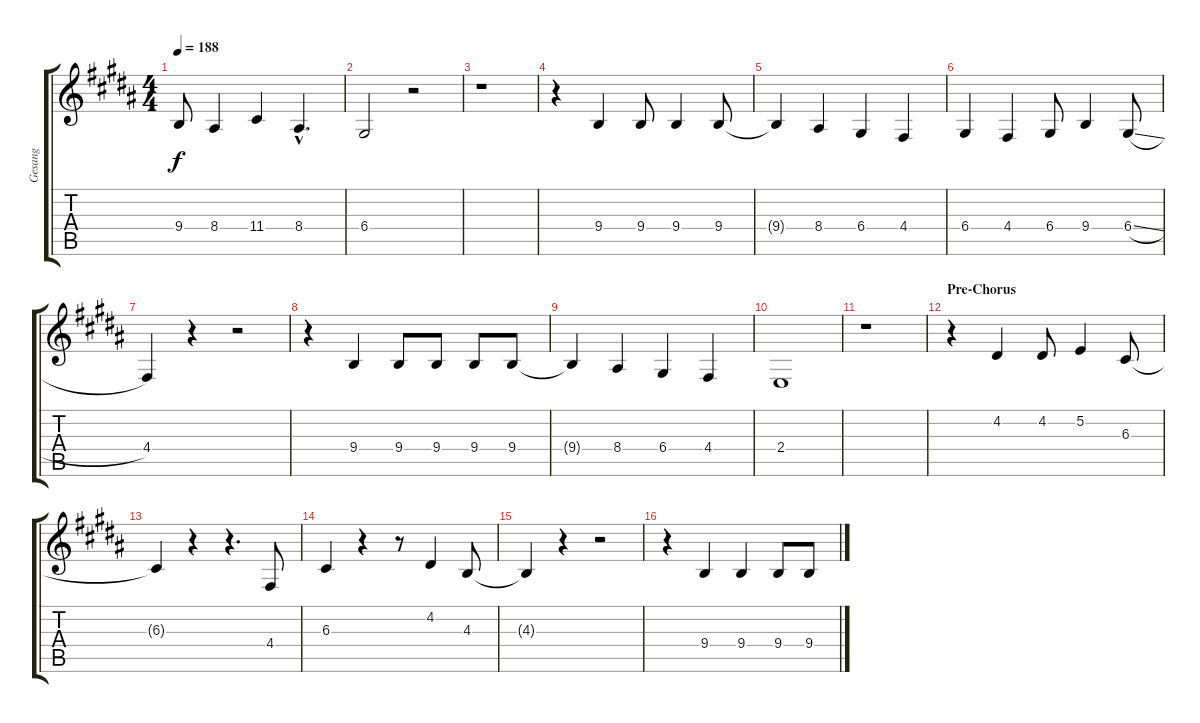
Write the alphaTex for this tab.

\track ("Gesang" "Gesang") {instrument tenorsax}
\staff {score tabs}
\tuning (E4 B3 G3 D3 A2 E2) {hide}
\ts (4 4)
\tempo 188
\clef g2
\ks b
9.4{t}.8{dy f} 8.4.4 11.4.4 8.4{hac}.4{d} |
6.4.2 r.2 |
r.1 |
r.4 9.4.4 9.4.8 9.4.4 9.4.8 |
9.4{t}.4 8.4.4 6.4.4 4.4.4 |
6.4.4 4.4.4 6.4.8 9.4.4 6.4{sl}.8 |
4.4.4 r.4 r.2 |
r.4 9.4.4 9.4.8 9.4.8 9.4.8 9.4.8 |
9.4{t}.4 8.4.4 6.4.4 4.4.4 |
2.4.1 |
r.1 |
\section ("" "Pre-Chorus")
r.4 4.2.4 4.2.8 5.2.4 6.3.8 |
6.3{t}.4 r.4 r.4{d} 4.4.8 |
6.3.4 r.4 r.8 4.2.4 4.3.8 |
4.3{t}.4 r.4 r.2 |
r.4 9.4.4 9.4.4 9.4.8 9.4.8
